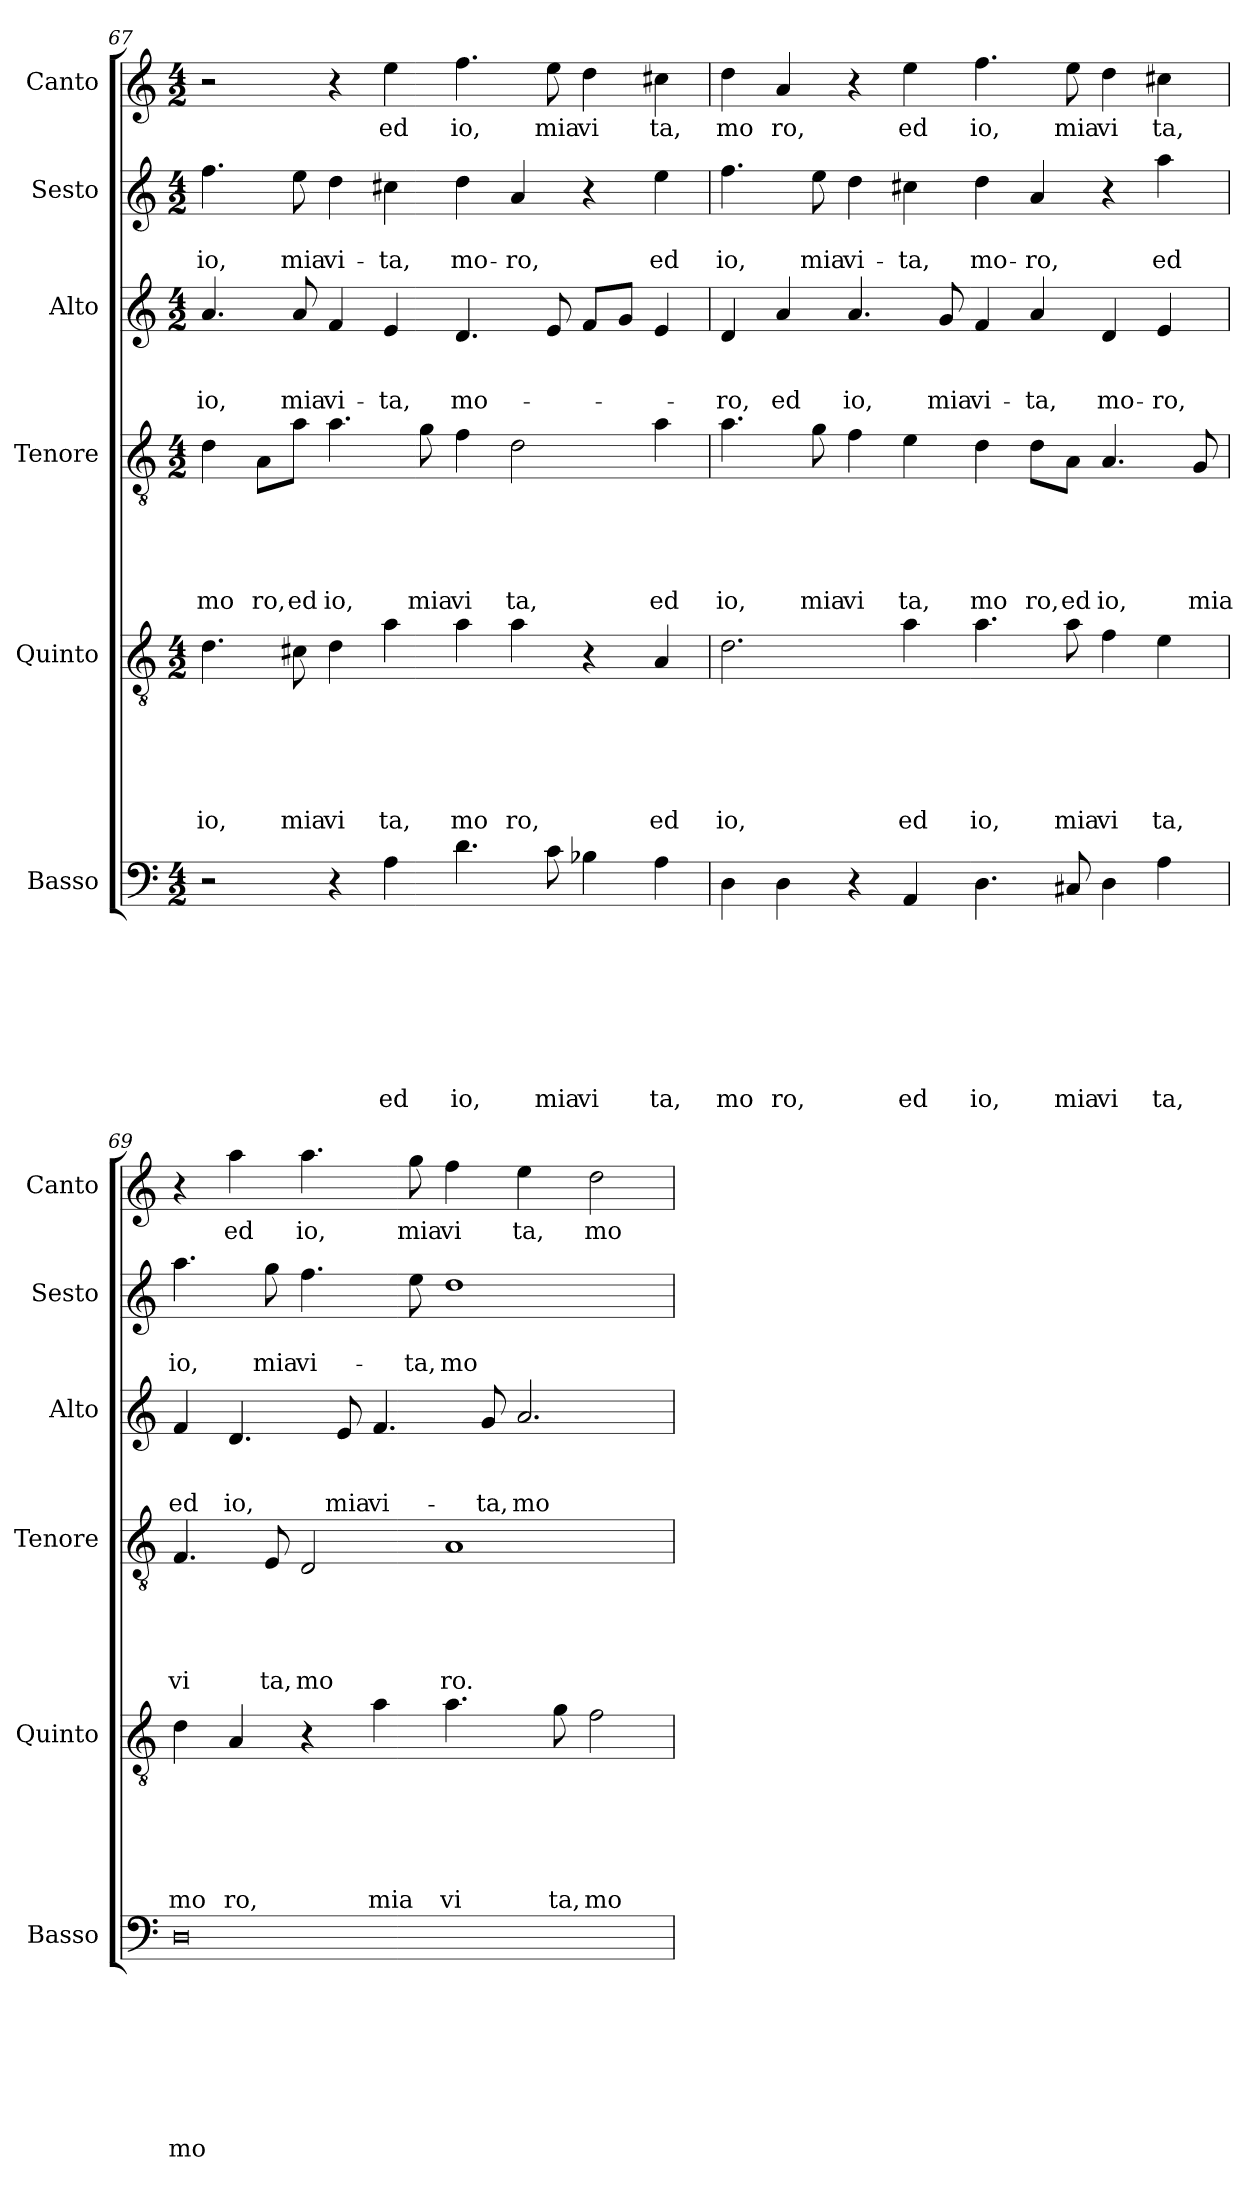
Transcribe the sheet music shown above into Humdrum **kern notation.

**kern	**text	**text	**text	**text	**text	**text	**text	**text	**kern	**text	**text	**text	**text	**text	**text	**kern	**text	**text	**text	**text	**text	**kern	**text	**text	**text	**kern	**text	**text	**kern	**text
*part6	*part6	*part6	*part6	*part6	*part6	*part6	*part6	*part6	*part5	*part5	*part5	*part5	*part5	*part5	*part5	*part4	*part4	*part4	*part4	*part4	*part4	*part3	*part3	*part3	*part3	*part2	*part2	*part2	*part1	*part1
*staff6	*staff6	*staff6	*staff6	*staff6	*staff6	*staff6	*staff6	*staff6	*staff5	*staff5	*staff5	*staff5	*staff5	*staff5	*staff5	*staff4	*staff4	*staff4	*staff4	*staff4	*staff4	*staff3	*staff3	*staff3	*staff3	*staff2	*staff2	*staff2	*staff1	*staff1
*I"Basso	*	*	*	*	*	*	*	*	*I"Quinto	*	*	*	*	*	*	*I"Tenore	*	*	*	*	*	*I"Alto	*	*	*	*I"Sesto	*	*	*I"Canto	*
*I'Basso	*	*	*	*	*	*	*	*	*I'Quinto	*	*	*	*	*	*	*I'Tenore	*	*	*	*	*	*I'Alto	*	*	*	*I'Sesto	*	*	*I'Canto	*
!!LO:LB:g=z
*clefF4	*	*	*	*	*	*	*	*	*clefGv2	*	*	*	*	*	*	*clefGv2	*	*	*	*	*	*clefG2	*	*	*	*clefG2	*	*	*clefG2	*
*k[]	*	*	*	*	*	*	*	*	*k[]	*	*	*	*	*	*	*k[]	*	*	*	*	*	*k[]	*	*	*	*k[]	*	*	*k[]	*
*C:	*	*	*	*	*	*	*	*	*C:	*	*	*	*	*	*	*C:	*	*	*	*	*	*C:	*	*	*	*C:	*	*	*C:	*
*M4/2	*	*	*	*	*	*	*	*	*M4/2	*	*	*	*	*	*	*M4/2	*	*	*	*	*	*M4/2	*	*	*	*M4/2	*	*	*M4/2	*
=67	=67	=67	=67	=67	=67	=67	=67	=67	=67	=67	=67	=67	=67	=67	=67	=67	=67	=67	=67	=67	=67	=67	=67	=67	=67	=67	=67	=67	=67	=67
!	!	!	!	!	!	!	!	!	!	!	!	!	!	!	!LO:LY:b	!	!	!	!	!	!LO:LY:b	!	!	!	!LO:LY:b	!	!	!LO:LY:b	!	!
2r	.	.	.	.	.	.	.	.	4.d\	.	.	.	.	.	io,	4d\	.	.	.	.	mo	4.a/	.	.	io,	4.ff\	.	io,	2r	.
!	!	!	!	!	!	!	!	!	!	!	!	!	!	!	!	!	!	!	!	!	!LO:LY:b	!	!	!	!	!	!	!	!	!
.	.	.	.	.	.	.	.	.	.	.	.	.	.	.	.	8A\L	.	.	.	.	ro,	.	.	.	.	.	.	.	.	.
!	!	!	!	!	!	!	!	!	!	!	!	!	!	!	!LO:LY:b	!	!	!	!	!	!LO:LY:b	!	!	!	!LO:LY:b	!	!	!LO:LY:b	!	!
.	.	.	.	.	.	.	.	.	8c#X\	.	.	.	.	.	mia	8a\J	.	.	.	.	ed	8a/	.	.	mia	8ee\	.	mia	.	.
!	!	!	!	!	!	!	!	!	!	!	!	!	!	!	!LO:LY:b	!	!	!	!	!	!LO:LY:b	!	!	!	!LO:LY:b	!	!	!LO:LY:b	!	!
4r	.	.	.	.	.	.	.	.	4d\	.	.	.	.	.	vi	4.a\	.	.	.	.	io,	4f/	.	.	vi-	4dd\	.	vi-	4r	.
!	!	!	!	!	!	!	!	!LO:LY:b	!	!	!	!	!	!	!LO:LY:b	!	!	!	!	!	!	!	!	!	!LO:LY:b	!	!	!LO:LY:b	!	!LO:LY:b
4A\	.	.	.	.	.	.	.	ed	4a\	.	.	.	.	.	ta,	.	.	.	.	.	.	4e/	.	.	-ta,	4cc#X\	.	-ta,	4ee\	ed
!	!	!	!	!	!	!	!	!	!	!	!	!	!	!	!	!	!	!	!	!	!LO:LY:b	!	!	!	!	!	!	!	!	!
.	.	.	.	.	.	.	.	.	.	.	.	.	.	.	.	8g\	.	.	.	.	mia	.	.	.	.	.	.	.	.	.
!	!	!	!	!	!	!	!	!LO:LY:b	!	!	!	!	!	!	!LO:LY:b	!	!	!	!	!	!LO:LY:b	!	!	!	!LO:LY:b	!	!	!LO:LY:b	!	!LO:LY:b
4.d\	.	.	.	.	.	.	.	io,	4a\	.	.	.	.	.	mo	4f\	.	.	.	.	vi	4.d/	.	.	mo-	4dd\	.	mo-	4.ff\	io,
!	!	!	!	!	!	!	!	!	!	!	!	!	!	!	!LO:LY:b	!	!	!	!	!	!LO:LY:b	!	!	!	!	!	!	!LO:LY:b	!	!
.	.	.	.	.	.	.	.	.	4a\	.	.	.	.	.	ro,	2d\	.	.	.	.	ta,	.	.	.	.	4a/	.	-ro,	.	.
!	!	!	!	!	!	!	!	!LO:LY:b	!	!	!	!	!	!	!	!	!	!	!	!	!	!	!	!	!	!	!	!	!	!LO:LY:b
8c\	.	.	.	.	.	.	.	mia	.	.	.	.	.	.	.	.	.	.	.	.	.	8e/	.	.	.	.	.	.	8ee\	mia
!	!	!	!	!	!	!	!	!LO:LY:b	!	!	!	!	!	!	!	!	!	!	!	!	!	!	!	!	!	!	!	!	!	!LO:LY:b
4B-X\	.	.	.	.	.	.	.	vi	4r	.	.	.	.	.	.	.	.	.	.	.	.	8f/L	.	.	.	4r	.	.	4dd\	vi
.	.	.	.	.	.	.	.	.	.	.	.	.	.	.	.	.	.	.	.	.	.	8g/J	.	.	.	.	.	.	.	.
!	!	!	!	!	!	!	!	!LO:LY:b	!	!	!	!	!	!	!LO:LY:b	!	!	!	!	!	!LO:LY:b	!	!	!	!	!	!	!LO:LY:b	!	!LO:LY:b
4A\	.	.	.	.	.	.	.	ta,	4A/	.	.	.	.	.	ed	4a\	.	.	.	.	ed	4e/	.	.	.	4ee\	.	ed	4cc#X\	ta,
=68	=68	=68	=68	=68	=68	=68	=68	=68	=68	=68	=68	=68	=68	=68	=68	=68	=68	=68	=68	=68	=68	=68	=68	=68	=68	=68	=68	=68	=68	=68
!	!	!	!	!	!	!	!	!LO:LY:b	!	!	!	!	!	!	!LO:LY:b	!	!	!	!	!	!LO:LY:b	!	!	!	!LO:LY:b	!	!	!LO:LY:b	!	!LO:LY:b
4D\	.	.	.	.	.	.	.	mo	2.d\	.	.	.	.	.	io,	4.a\	.	.	.	.	io,	4d/	.	.	-ro,	4.ff\	.	io,	4dd\	mo
!	!	!	!	!	!	!	!	!LO:LY:b	!	!	!	!	!	!	!	!	!	!	!	!	!	!	!	!	!LO:LY:b	!	!	!	!	!LO:LY:b
4D\	.	.	.	.	.	.	.	ro,	.	.	.	.	.	.	.	.	.	.	.	.	.	4a/	.	.	ed	.	.	.	4a/	ro,
!	!	!	!	!	!	!	!	!	!	!	!	!	!	!	!	!	!	!	!	!	!LO:LY:b	!	!	!	!	!	!	!LO:LY:b	!	!
.	.	.	.	.	.	.	.	.	.	.	.	.	.	.	.	8g\	.	.	.	.	mia	.	.	.	.	8ee\	.	mia	.	.
!	!	!	!	!	!	!	!	!	!	!	!	!	!	!	!	!	!	!	!	!	!LO:LY:b	!	!	!	!LO:LY:b	!	!	!LO:LY:b	!	!
4r	.	.	.	.	.	.	.	.	.	.	.	.	.	.	.	4f\	.	.	.	.	vi	4.a/	.	.	io,	4dd\	.	vi-	4r	.
!	!	!	!	!	!	!	!	!LO:LY:b	!	!	!	!	!	!	!LO:LY:b	!	!	!	!	!	!LO:LY:b	!	!	!	!	!	!	!LO:LY:b	!	!LO:LY:b
4AA/	.	.	.	.	.	.	.	ed	4a\	.	.	.	.	.	ed	4e\	.	.	.	.	ta,	.	.	.	.	4cc#X\	.	-ta,	4ee\	ed
!	!	!	!	!	!	!	!	!	!	!	!	!	!	!	!	!	!	!	!	!	!	!	!	!	!LO:LY:b	!	!	!	!	!
.	.	.	.	.	.	.	.	.	.	.	.	.	.	.	.	.	.	.	.	.	.	8g/	.	.	mia	.	.	.	.	.
!	!	!	!	!	!	!	!	!LO:LY:b	!	!	!	!	!	!	!LO:LY:b	!	!	!	!	!	!LO:LY:b	!	!	!	!LO:LY:b	!	!	!LO:LY:b	!	!LO:LY:b
4.D\	.	.	.	.	.	.	.	io,	4.a\	.	.	.	.	.	io,	4d\	.	.	.	.	mo	4f/	.	.	vi-	4dd\	.	mo-	4.ff\	io,
!	!	!	!	!	!	!	!	!	!	!	!	!	!	!	!	!	!	!	!	!	!LO:LY:b	!	!	!	!LO:LY:b	!	!	!LO:LY:b	!	!
.	.	.	.	.	.	.	.	.	.	.	.	.	.	.	.	8d\L	.	.	.	.	ro,	4a/	.	.	-ta,	4a/	.	-ro,	.	.
!	!	!	!	!	!	!	!	!LO:LY:b	!	!	!	!	!	!	!LO:LY:b	!	!	!	!	!	!LO:LY:b	!	!	!	!	!	!	!	!	!LO:LY:b
8C#X/	.	.	.	.	.	.	.	mia	8a\	.	.	.	.	.	mia	8A\J	.	.	.	.	ed	.	.	.	.	.	.	.	8ee\	mia
!	!	!	!	!	!	!	!	!LO:LY:b	!	!	!	!	!	!	!LO:LY:b	!	!	!	!	!	!LO:LY:b	!	!	!	!LO:LY:b	!	!	!	!	!LO:LY:b
4D\	.	.	.	.	.	.	.	vi	4f\	.	.	.	.	.	vi	4.A/	.	.	.	.	io,	4d/	.	.	mo-	4r	.	.	4dd\	vi
!	!	!	!	!	!	!	!	!LO:LY:b	!	!	!	!	!	!	!LO:LY:b	!	!	!	!	!	!	!	!	!	!LO:LY:b	!	!	!LO:LY:b	!	!LO:LY:b
4A\	.	.	.	.	.	.	.	ta,	4e\	.	.	.	.	.	ta,	.	.	.	.	.	.	4e/	.	.	-ro,	4aa\	.	ed	4cc#X\	ta,
!	!	!	!	!	!	!	!	!	!	!	!	!	!	!	!	!	!	!	!	!	!LO:LY:b	!	!	!	!	!	!	!	!	!
.	.	.	.	.	.	.	.	.	.	.	.	.	.	.	.	8G/	.	.	.	.	mia	.	.	.	.	.	.	.	.	.
=69	=69	=69	=69	=69	=69	=69	=69	=69	=69	=69	=69	=69	=69	=69	=69	=69	=69	=69	=69	=69	=69	=69	=69	=69	=69	=69	=69	=69	=69	=69
!	!	!	!	!	!	!	!	!LO:LY:b	!	!	!	!	!	!	!LO:LY:b	!	!	!	!	!	!LO:LY:b	!	!	!	!LO:LY:b	!	!	!LO:LY:b	!	!
0D	.	.	.	.	.	.	.	mo	4d\	.	.	.	.	.	mo	4.F/	.	.	.	.	vi	4f/	.	.	ed	4.aa\	.	io,	4r	.
!	!	!	!	!	!	!	!	!	!	!	!	!	!	!	!LO:LY:b	!	!	!	!	!	!	!	!	!	!LO:LY:b	!	!	!	!	!LO:LY:b
.	.	.	.	.	.	.	.	.	4A/	.	.	.	.	.	ro,	.	.	.	.	.	.	4.d/	.	.	io,	.	.	.	4aa\	ed
!	!	!	!	!	!	!	!	!	!	!	!	!	!	!	!	!	!	!	!	!	!LO:LY:b	!	!	!	!	!	!	!LO:LY:b	!	!
.	.	.	.	.	.	.	.	.	.	.	.	.	.	.	.	8E/	.	.	.	.	ta,	.	.	.	.	8gg\	.	mia	.	.
!	!	!	!	!	!	!	!	!	!	!	!	!	!	!	!	!	!	!	!	!	!LO:LY:b	!	!	!	!	!	!	!LO:LY:b	!	!LO:LY:b
.	.	.	.	.	.	.	.	.	4r	.	.	.	.	.	.	2D/	.	.	.	.	mo	.	.	.	.	4.ff\	.	vi-	4.aa\	io,
!	!	!	!	!	!	!	!	!	!	!	!	!	!	!	!	!	!	!	!	!	!	!	!	!	!LO:LY:b	!	!	!	!	!
.	.	.	.	.	.	.	.	.	.	.	.	.	.	.	.	.	.	.	.	.	.	8e/	.	.	mia	.	.	.	.	.
!	!	!	!	!	!	!	!	!	!	!	!	!	!	!	!LO:LY:b	!	!	!	!	!	!	!	!	!	!LO:LY:b	!	!	!	!	!
.	.	.	.	.	.	.	.	.	4a\	.	.	.	.	.	mia	.	.	.	.	.	.	4.f/	.	.	vi-	.	.	.	.	.
!	!	!	!	!	!	!	!	!	!	!	!	!	!	!	!	!	!	!	!	!	!	!	!	!	!	!	!	!LO:LY:b	!	!LO:LY:b
.	.	.	.	.	.	.	.	.	.	.	.	.	.	.	.	.	.	.	.	.	.	.	.	.	.	8ee\	.	-ta,	8gg\	mia
!	!	!	!	!	!	!	!	!	!	!	!	!	!	!	!LO:LY:b	!	!	!	!	!	!LO:LY:b	!	!	!	!	!	!	!LO:LY:b	!	!LO:LY:b
.	.	.	.	.	.	.	.	.	4.a\	.	.	.	.	.	vi	1A	.	.	.	.	ro.	.	.	.	.	1dd	.	mo-	4ff\	vi
!	!	!	!	!	!	!	!	!	!	!	!	!	!	!	!	!	!	!	!	!	!	!	!	!	!LO:LY:b	!	!	!	!	!
.	.	.	.	.	.	.	.	.	.	.	.	.	.	.	.	.	.	.	.	.	.	8g/	.	.	-ta,	.	.	.	.	.
!	!	!	!	!	!	!	!	!	!	!	!	!	!	!	!	!	!	!	!	!	!	!	!	!	!LO:LY:b	!	!	!	!	!LO:LY:b
.	.	.	.	.	.	.	.	.	.	.	.	.	.	.	.	.	.	.	.	.	.	2.a/	.	.	mo-	.	.	.	4ee\	ta,
!	!	!	!	!	!	!	!	!	!	!	!	!	!	!	!LO:LY:b	!	!	!	!	!	!	!	!	!	!	!	!	!	!	!
.	.	.	.	.	.	.	.	.	8g\	.	.	.	.	.	ta,	.	.	.	.	.	.	.	.	.	.	.	.	.	.	.
!	!	!	!	!	!	!	!	!	!	!	!	!	!	!	!LO:LY:b	!	!	!	!	!	!	!	!	!	!	!	!	!	!	!LO:LY:b
.	.	.	.	.	.	.	.	.	2f\	.	.	.	.	.	mo	.	.	.	.	.	.	.	.	.	.	.	.	.	2dd\	mo
=	=	=	=	=	=	=	=	=	=	=	=	=	=	=	=	=	=	=	=	=	=	=	=	=	=	=	=	=	=	=
*-	*-	*-	*-	*-	*-	*-	*-	*-	*-	*-	*-	*-	*-	*-	*-	*-	*-	*-	*-	*-	*-	*-	*-	*-	*-	*-	*-	*-	*-	*-
